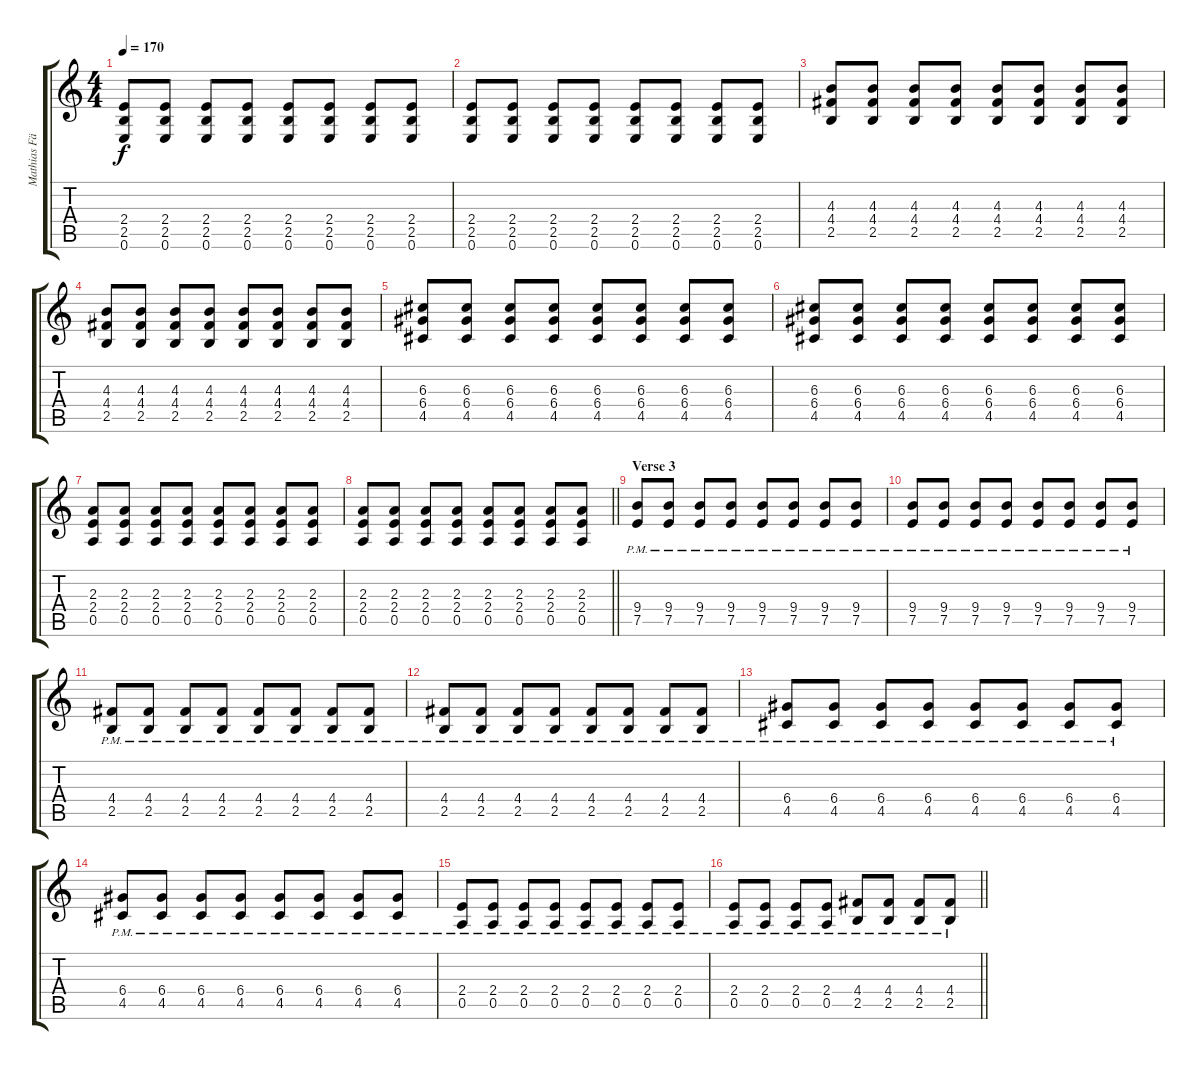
\track ("Mathias Färm - Guitar" "Mathias Fä") {instrument distortionguitar}
\staff {score tabs}
\tuning (E4 B3 G3 D3 A2 E2) {hide}
\ts (4 4)
\tempo 170
\clef g2
\ks c
(2.4 2.5 0.6).8{dy f} (2.4 2.5 0.6).8 (2.4 2.5 0.6).8 (2.4 2.5 0.6).8 (2.4 2.5 0.6).8 (2.4 2.5 0.6).8 (2.4 2.5 0.6).8 (2.4 2.5 0.6).8 |
(2.4 2.5 0.6).8 (2.4 2.5 0.6).8 (2.4 2.5 0.6).8 (2.4 2.5 0.6).8 (2.4 2.5 0.6).8 (2.4 2.5 0.6).8 (2.4 2.5 0.6).8 (2.4 2.5 0.6).8 |
(4.3 4.4 2.5).8 (4.3 4.4 2.5).8 (4.3 4.4 2.5).8 (4.3 4.4 2.5).8 (4.3 4.4 2.5).8 (4.3 4.4 2.5).8 (4.3 4.4 2.5).8 (4.3 4.4 2.5).8 |
(4.3 4.4 2.5).8 (4.3 4.4 2.5).8 (4.3 4.4 2.5).8 (4.3 4.4 2.5).8 (4.3 4.4 2.5).8 (4.3 4.4 2.5).8 (4.3 4.4 2.5).8 (4.3 4.4 2.5).8 |
(6.3 6.4 4.5).8 (6.3 6.4 4.5).8 (6.3 6.4 4.5).8 (6.3 6.4 4.5).8 (6.3 6.4 4.5).8 (6.3 6.4 4.5).8 (6.3 6.4 4.5).8 (6.3 6.4 4.5).8 |
(6.3 6.4 4.5).8 (6.3 6.4 4.5).8 (6.3 6.4 4.5).8 (6.3 6.4 4.5).8 (6.3 6.4 4.5).8 (6.3 6.4 4.5).8 (6.3 6.4 4.5).8 (6.3 6.4 4.5).8 |
(2.3 2.4 0.5).8 (2.3 2.4 0.5).8 (2.3 2.4 0.5).8 (2.3 2.4 0.5).8 (2.3 2.4 0.5).8 (2.3 2.4 0.5).8 (2.3 2.4 0.5).8 (2.3 2.4 0.5).8 |
\barLineRight lightlight
(2.3 2.4 0.5).8 (2.3 2.4 0.5).8 (2.3 2.4 0.5).8 (2.3 2.4 0.5).8 (2.3 2.4 0.5).8 (2.3 2.4 0.5).8 (2.3 2.4 0.5).8 (2.3 2.4 0.5).8 |
\section ("" "Verse 3")
(9.4{pm} 7.5{pm}).8{balance 2} (9.4{pm} 7.5{pm}).8 (9.4{pm} 7.5{pm}).8 (9.4{pm} 7.5{pm}).8 (9.4{pm} 7.5{pm}).8 (9.4{pm} 7.5{pm}).8 (9.4{pm} 7.5{pm}).8 (9.4{pm} 7.5{pm}).8 |
(9.4{pm} 7.5{pm}).8 (9.4{pm} 7.5{pm}).8 (9.4{pm} 7.5{pm}).8 (9.4{pm} 7.5{pm}).8 (9.4{pm} 7.5{pm}).8 (9.4{pm} 7.5{pm}).8 (9.4{pm} 7.5{pm}).8 (9.4{pm} 7.5{pm}).8 |
(4.4{pm} 2.5{pm}).8 (4.4{pm} 2.5{pm}).8 (4.4{pm} 2.5{pm}).8 (4.4{pm} 2.5{pm}).8 (4.4{pm} 2.5{pm}).8 (4.4{pm} 2.5{pm}).8 (4.4{pm} 2.5{pm}).8 (4.4{pm} 2.5{pm}).8 |
(4.4{pm} 2.5{pm}).8 (4.4{pm} 2.5{pm}).8 (4.4{pm} 2.5{pm}).8 (4.4{pm} 2.5{pm}).8 (4.4{pm} 2.5{pm}).8 (4.4{pm} 2.5{pm}).8 (4.4{pm} 2.5{pm}).8 (4.4{pm} 2.5{pm}).8 |
(6.4{pm} 4.5{pm}).8 (6.4{pm} 4.5{pm}).8 (6.4{pm} 4.5{pm}).8 (6.4{pm} 4.5{pm}).8 (6.4{pm} 4.5{pm}).8 (6.4{pm} 4.5{pm}).8 (6.4{pm} 4.5{pm}).8 (6.4{pm} 4.5{pm}).8 |
(6.4{pm} 4.5{pm}).8 (6.4{pm} 4.5{pm}).8 (6.4{pm} 4.5{pm}).8 (6.4{pm} 4.5{pm}).8 (6.4{pm} 4.5{pm}).8 (6.4{pm} 4.5{pm}).8 (6.4{pm} 4.5{pm}).8 (6.4{pm} 4.5{pm}).8 |
(2.4{pm} 0.5{pm}).8 (2.4{pm} 0.5{pm}).8 (2.4{pm} 0.5{pm}).8 (2.4{pm} 0.5{pm}).8 (2.4{pm} 0.5{pm}).8 (2.4{pm} 0.5{pm}).8 (2.4{pm} 0.5{pm}).8 (2.4{pm} 0.5{pm}).8 |
\barLineRight lightlight
(2.4{pm} 0.5{pm}).8 (2.4{pm} 0.5{pm}).8 (2.4{pm} 0.5{pm}).8 (2.4{pm} 0.5{pm}).8 (4.4{pm} 2.5{pm}).8 (4.4{pm} 2.5{pm}).8 (4.4{pm} 2.5{pm}).8 (4.4{pm} 2.5{pm}).8
